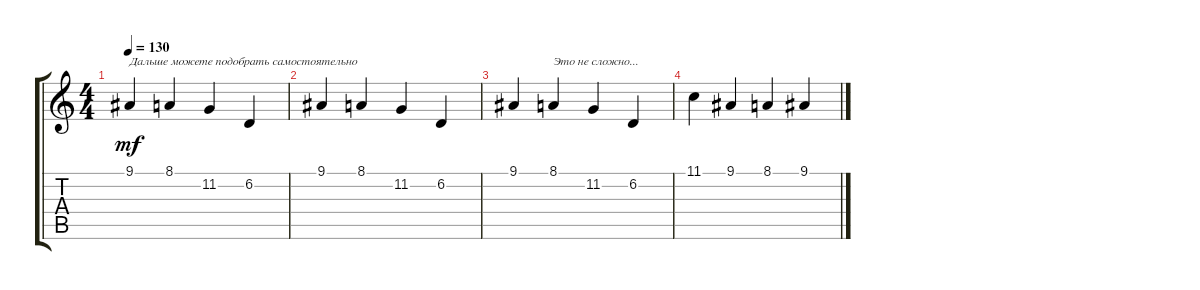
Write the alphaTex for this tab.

\track ("   " "   ") {instrument vibraphone}
\staff {score tabs}
\tuning (Db4 Ab3 E3 B2 Gb2 B1) {hide}
\ts (4 4)
\tempo 130
\clef g2
\ks c
9.1.4{txt "Дальше можете подобрать самостоятельно" dy mf volume 0} 8.1.4 11.2.4 6.2.4 |
9.1.4 8.1.4 11.2.4 6.2.4 |
9.1.4 8.1.4{txt "Это не сложно..."} 11.2.4 6.2.4 |
11.1.4 9.1.4 8.1.4 9.1.4
